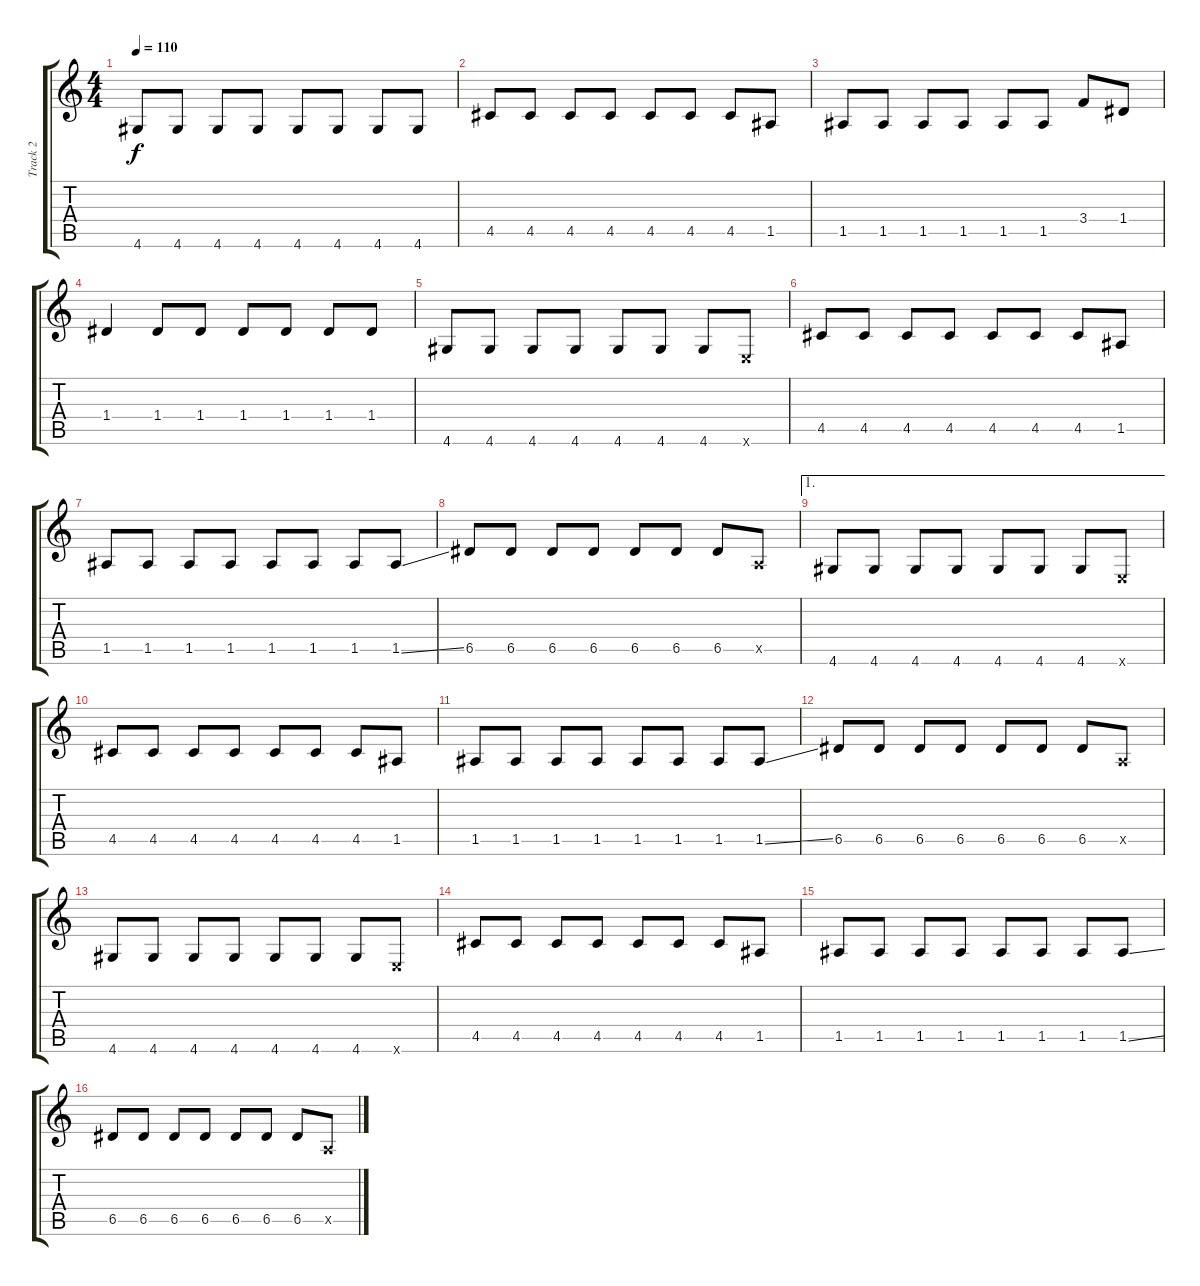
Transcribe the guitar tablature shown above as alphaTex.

\track ("Track 2" "Track 2") {instrument electricguitarmuted}
\staff {score tabs}
\tuning (E4 B3 G3 D3 A2 E2) {hide}
\ts (4 4)
\tempo 110
\clef g2
\ks c
4.6.8{dy f} 4.6.8 4.6.8 4.6.8 4.6.8 4.6.8 4.6.8 4.6.8 |
4.5.8 4.5.8 4.5.8 4.5.8 4.5.8 4.5.8 4.5.8 1.5.8 |
1.5.8 1.5.8 1.5.8 1.5.8 1.5.8 1.5.8 3.4.8 1.4.8 |
1.4.4 1.4.8 1.4.8 1.4.8 1.4.8 1.4.8 1.4.8 |
4.6.8 4.6.8 4.6.8 4.6.8 4.6.8 4.6.8 4.6.8 0.6{x}.8 |
4.5.8 4.5.8 4.5.8 4.5.8 4.5.8 4.5.8 4.5.8 1.5.8 |
1.5.8 1.5.8 1.5.8 1.5.8 1.5.8 1.5.8 1.5.8 1.5{ss}.8 |
6.5.8 6.5.8 6.5.8 6.5.8 6.5.8 6.5.8 6.5.8 0.5{x}.8 |
\ae 1
4.6.8 4.6.8 4.6.8 4.6.8 4.6.8 4.6.8 4.6.8 0.6{x}.8 |
4.5.8 4.5.8 4.5.8 4.5.8 4.5.8 4.5.8 4.5.8 1.5.8 |
1.5.8 1.5.8 1.5.8 1.5.8 1.5.8 1.5.8 1.5.8 1.5{ss}.8 |
6.5.8 6.5.8 6.5.8 6.5.8 6.5.8 6.5.8 6.5.8 0.5{x}.8 |
4.6.8 4.6.8 4.6.8 4.6.8 4.6.8 4.6.8 4.6.8 0.6{x}.8 |
4.5.8 4.5.8 4.5.8 4.5.8 4.5.8 4.5.8 4.5.8 1.5.8 |
1.5.8 1.5.8 1.5.8 1.5.8 1.5.8 1.5.8 1.5.8 1.5{ss}.8 |
6.5.8 6.5.8 6.5.8 6.5.8 6.5.8 6.5.8 6.5.8 0.5{x}.8
